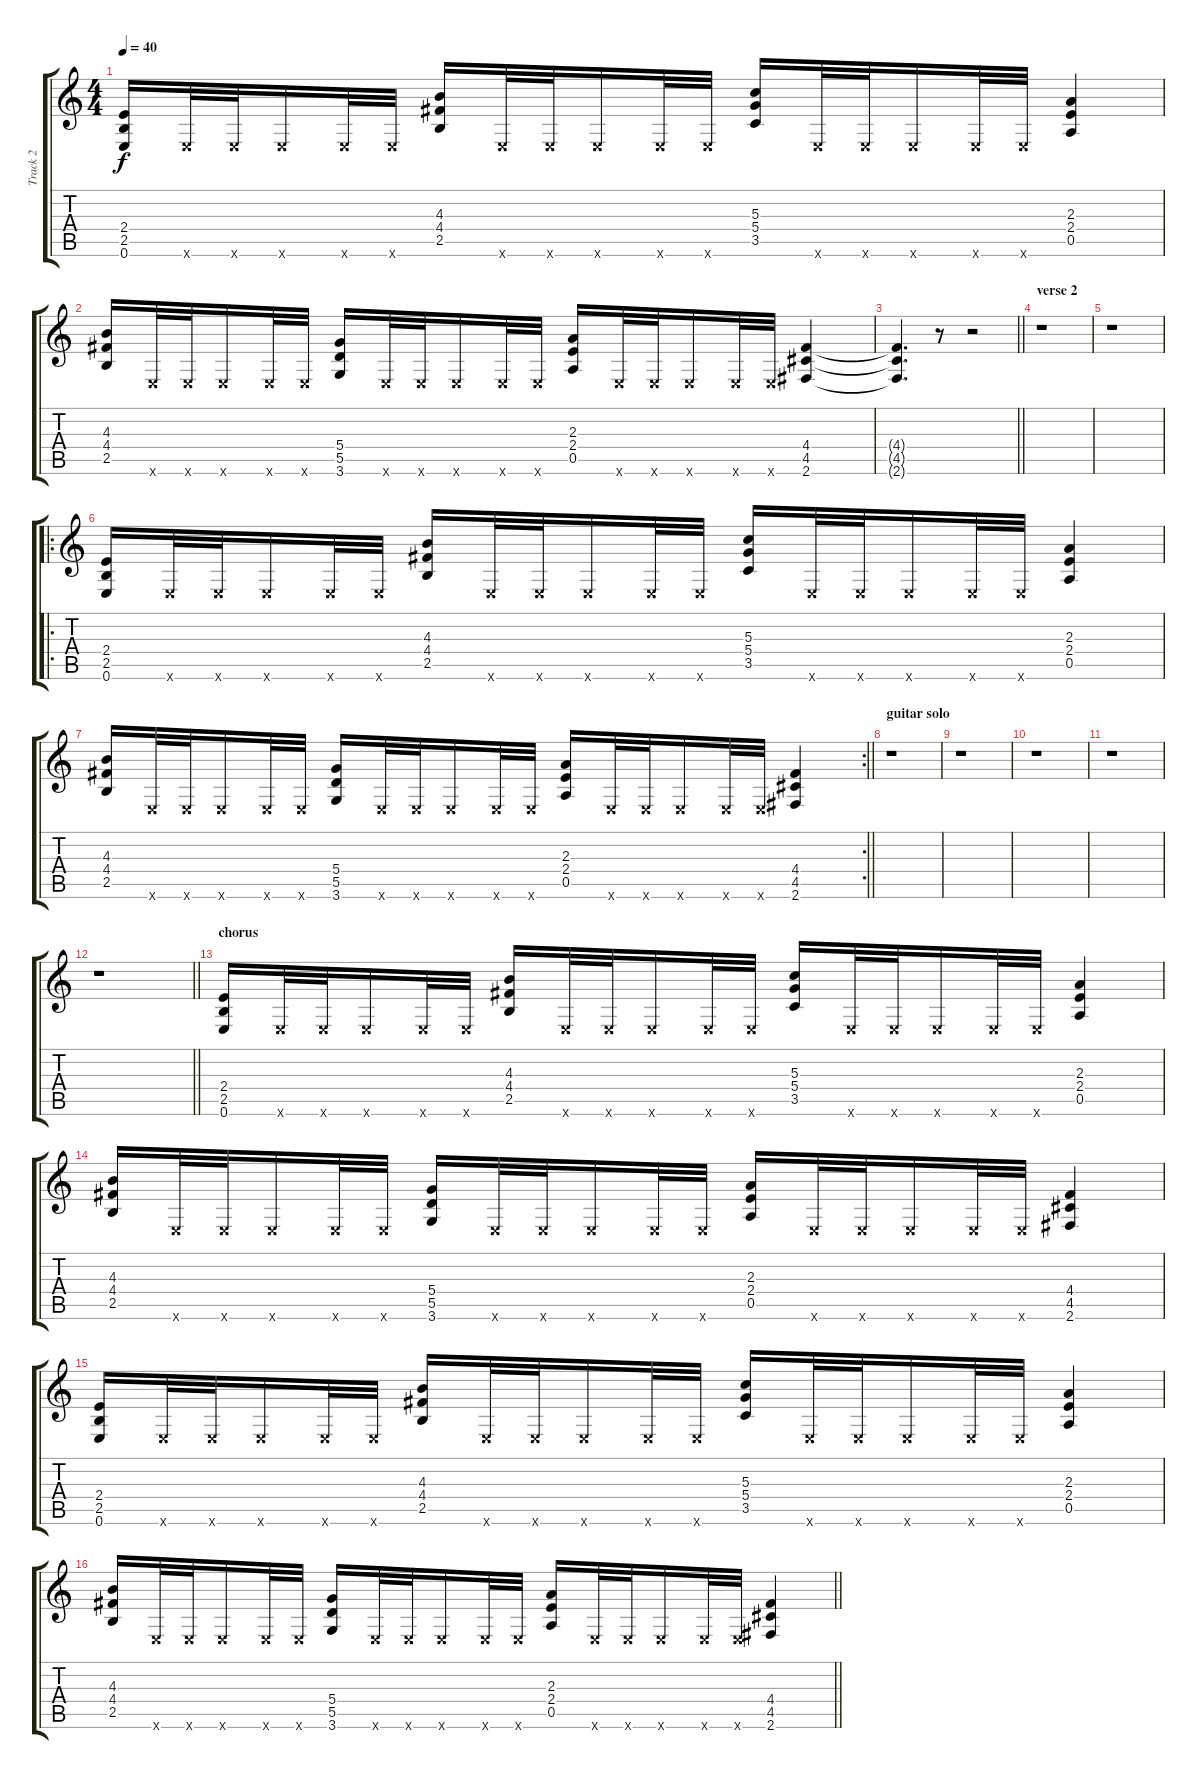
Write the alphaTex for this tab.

\track ("Track 2" "Track 2") {instrument distortionguitar}
\staff {score tabs}
\tuning (E4 B3 G3 D3 A2 E2) {hide}
\ts (4 4)
\tempo 40
\clef g2
\ks c
(2.4 2.5 0.6).16{dy f} 0.6{x}.32 0.6{x}.32 0.6{x}.16 0.6{x}.32 0.6{x}.32 (4.3 4.4 2.5).16 0.6{x}.32 0.6{x}.32 0.6{x}.16 0.6{x}.32 0.6{x}.32 (5.3 5.4 3.5).16 0.6{x}.32 0.6{x}.32 0.6{x}.16 0.6{x}.32 0.6{x}.32 (2.3 2.4 0.5).4 |
(4.3 4.4 2.5).16 0.6{x}.32 0.6{x}.32 0.6{x}.16 0.6{x}.32 0.6{x}.32 (5.4 5.5 3.6).16 0.6{x}.32 0.6{x}.32 0.6{x}.16 0.6{x}.32 0.6{x}.32 (2.3 2.4 0.5).16 0.6{x}.32 0.6{x}.32 0.6{x}.16 0.6{x}.32 0.6{x}.32 (4.4 4.5 2.6).4 |
\barLineRight lightlight
(4.4{t} 4.5{t} 2.6{t}).4{d} r.8 r.2 |
\section ("" "verse 2")
r.1 |
r.1 |
\ro
(2.4 2.5 0.6).16 0.6{x}.32 0.6{x}.32 0.6{x}.16 0.6{x}.32 0.6{x}.32 (4.3 4.4 2.5).16 0.6{x}.32 0.6{x}.32 0.6{x}.16 0.6{x}.32 0.6{x}.32 (5.3 5.4 3.5).16 0.6{x}.32 0.6{x}.32 0.6{x}.16 0.6{x}.32 0.6{x}.32 (2.3 2.4 0.5).4 |
\rc 2
\barLineRight lightlight
(4.3 4.4 2.5).16 0.6{x}.32 0.6{x}.32 0.6{x}.16 0.6{x}.32 0.6{x}.32 (5.4 5.5 3.6).16 0.6{x}.32 0.6{x}.32 0.6{x}.16 0.6{x}.32 0.6{x}.32 (2.3 2.4 0.5).16 0.6{x}.32 0.6{x}.32 0.6{x}.16 0.6{x}.32 0.6{x}.32 (4.4 4.5 2.6).4 |
\section ("" "guitar solo")
r.1 |
r.1 |
r.1 |
r.1 |
\barLineRight lightlight
r.1 |
\section ("" "chorus")
(2.4 2.5 0.6).16 0.6{x}.32 0.6{x}.32 0.6{x}.16 0.6{x}.32 0.6{x}.32 (4.3 4.4 2.5).16 0.6{x}.32 0.6{x}.32 0.6{x}.16 0.6{x}.32 0.6{x}.32 (5.3 5.4 3.5).16 0.6{x}.32 0.6{x}.32 0.6{x}.16 0.6{x}.32 0.6{x}.32 (2.3 2.4 0.5).4 |
(4.3 4.4 2.5).16 0.6{x}.32 0.6{x}.32 0.6{x}.16 0.6{x}.32 0.6{x}.32 (5.4 5.5 3.6).16 0.6{x}.32 0.6{x}.32 0.6{x}.16 0.6{x}.32 0.6{x}.32 (2.3 2.4 0.5).16 0.6{x}.32 0.6{x}.32 0.6{x}.16 0.6{x}.32 0.6{x}.32 (4.4 4.5 2.6).4 |
(2.4 2.5 0.6).16 0.6{x}.32 0.6{x}.32 0.6{x}.16 0.6{x}.32 0.6{x}.32 (4.3 4.4 2.5).16 0.6{x}.32 0.6{x}.32 0.6{x}.16 0.6{x}.32 0.6{x}.32 (5.3 5.4 3.5).16 0.6{x}.32 0.6{x}.32 0.6{x}.16 0.6{x}.32 0.6{x}.32 (2.3 2.4 0.5).4 |
\barLineRight lightlight
(4.3 4.4 2.5).16 0.6{x}.32 0.6{x}.32 0.6{x}.16 0.6{x}.32 0.6{x}.32 (5.4 5.5 3.6).16 0.6{x}.32 0.6{x}.32 0.6{x}.16 0.6{x}.32 0.6{x}.32 (2.3 2.4 0.5).16 0.6{x}.32 0.6{x}.32 0.6{x}.16 0.6{x}.32 0.6{x}.32 (4.4 4.5 2.6).4
